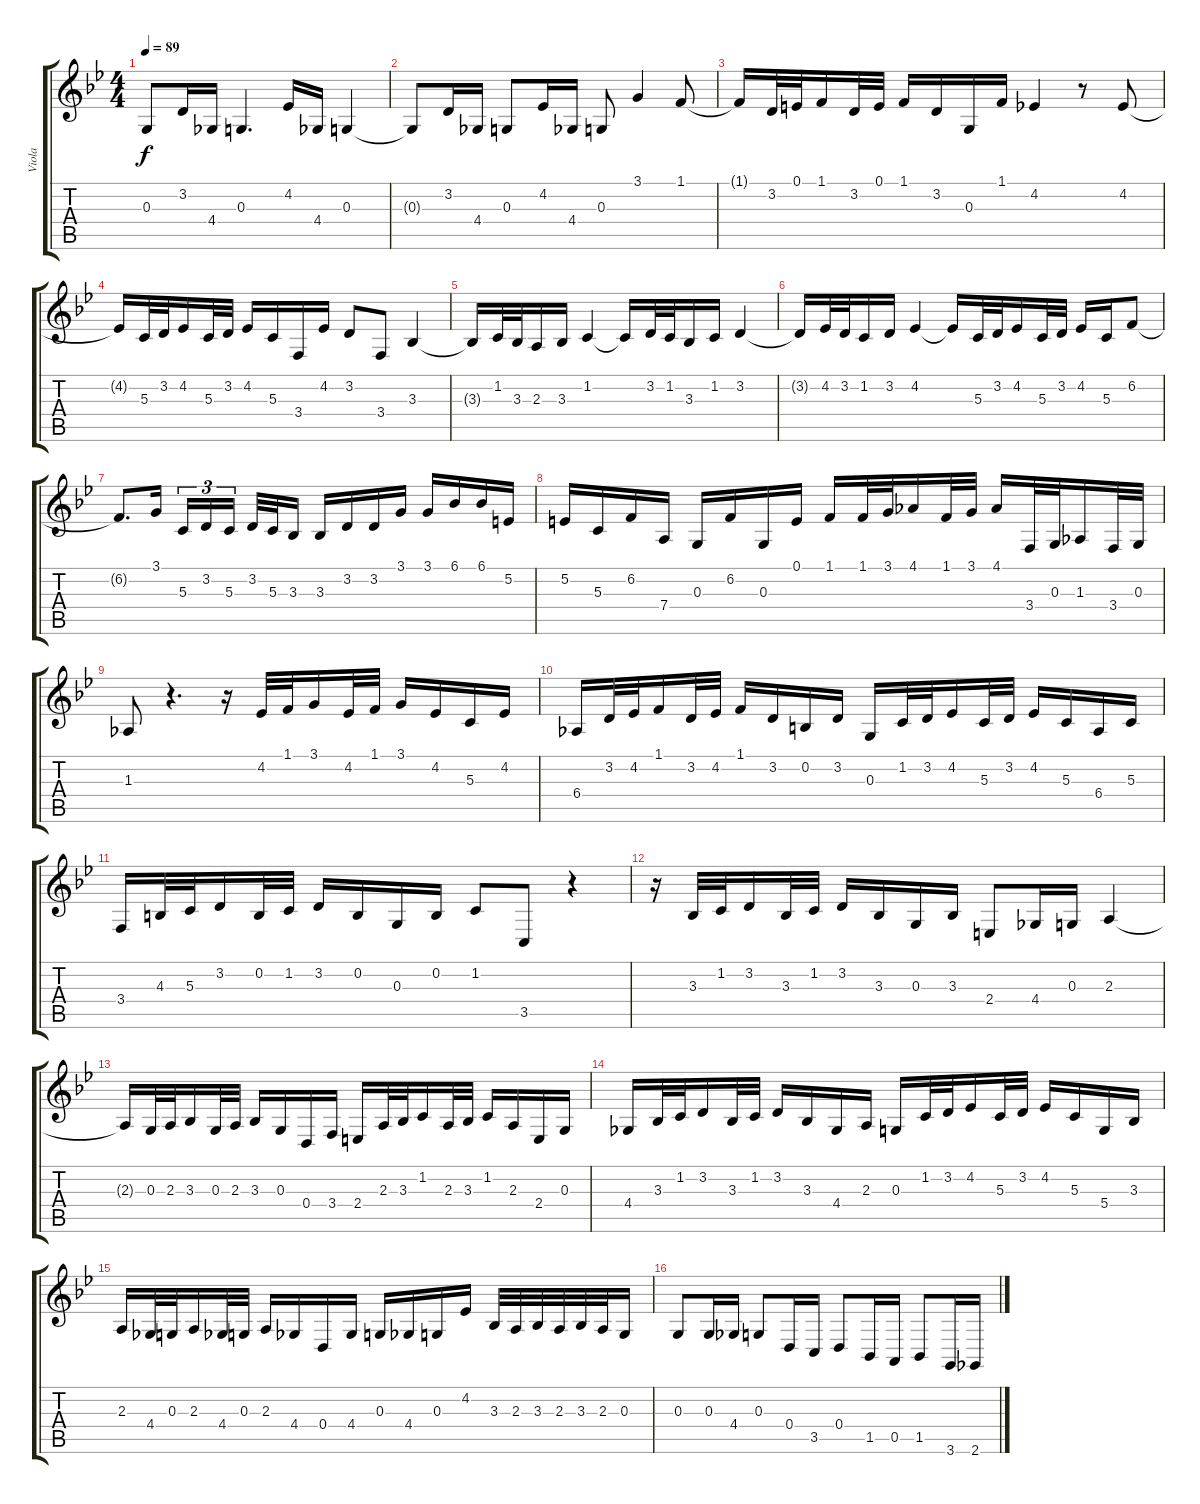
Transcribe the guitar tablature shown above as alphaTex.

\track ("Viola" "Viola") {instrument viola}
\staff {score tabs}
\tuning (E4 B3 G3 D3 A2 E2) {hide}
\ts (4 4)
\tempo 89
\clef g2
\ks gminor
0.3.8{dy f} 3.2.16 4.4.16 0.3.4{d} 4.2.16 4.4.16 0.3.4 |
0.3{t}.8 3.2.16 4.4.16 0.3.8 4.2.16 4.4.16 0.3.8 3.1.4 1.1.8 |
1.1{t}.16 3.2.32 0.1.32 1.1.16 3.2.32 0.1.32 1.1.16 3.2.16 0.3.16 1.1.16 4.2.4 r.8 4.2.8 |
4.2{t}.16 5.3.32 3.2.32 4.2.16 5.3.32 3.2.32 4.2.16 5.3.16 3.4.16 4.2.16 3.2.8 3.4.8 3.3.4 |
3.3{t}.16 1.2.32 3.3.32 2.3.16 3.3.16 1.2.4 1.2{t}.16 3.2.32 1.2.32 3.3.16 1.2.16 3.2.4 |
3.2{t}.16 4.2.32 3.2.32 1.2.16 3.2.16 4.2.4 4.2{t}.16 5.3.32 3.2.32 4.2.16 5.3.32 3.2.32 4.2.16 5.3.16 6.2.8 |
6.2{t}.8{d} 3.1.16 5.3.16{tu (3 2)} 3.2.16{tu (3 2)} 5.3.16{tu (3 2) beam splitsecondary} 3.2.32 5.3.32 3.3.16 3.3.16 3.2.16 3.2.16 3.1.16 3.1.16 6.1.16 6.1.16 5.2.16 |
5.2.16 5.3.16 6.2.16 7.4.16 0.3.16 6.2.16 0.3.16 0.1.16 1.1.16 1.1.32 3.1.32 4.1.16 1.1.32 3.1.32 4.1.16 3.4.32 0.3.32 1.3.16 3.4.32 0.3.32 |
1.3.8 r.4{d} r.16 4.2.32 1.1.32 3.1.16 4.2.32 1.1.32 3.1.16 4.2.16 5.3.16 4.2.16 |
6.4.16 3.2.32 4.2.32 1.1.16 3.2.32 4.2.32 1.1.16 3.2.16 0.2.16 3.2.16 0.3.16 1.2.32 3.2.32 4.2.16 5.3.32 3.2.32 4.2.16 5.3.16 6.4.16 5.3.16 |
3.4.16 4.3.32 5.3.32 3.2.16 0.2.32 1.2.32 3.2.16 0.2.16 0.3.16 0.2.16 1.2.8 3.5.8 r.4 |
r.16 3.3.32 1.2.32 3.2.16 3.3.32 1.2.32 3.2.16 3.3.16 0.3.16 3.3.16 2.4.8 4.4.16 0.3.16 2.3.4 |
2.3{t}.16 0.3.32 2.3.32 3.3.16 0.3.32 2.3.32 3.3.16 0.3.16 0.4.16 3.4.16 2.4.16 2.3.32 3.3.32 1.2.16 2.3.32 3.3.32 1.2.16 2.3.16 2.4.16 0.3.16 |
4.4.16 3.3.32 1.2.32 3.2.16 3.3.32 1.2.32 3.2.16 3.3.16 4.4.16 2.3.16 0.3.16 1.2.32 3.2.32 4.2.16 5.3.32 3.2.32 4.2.16 5.3.16 5.4.16 3.3.16 |
2.3.16 4.4.32 0.3.32 2.3.16 4.4.32 0.3.32 2.3.16 4.4.16 0.4.16 4.4.16 0.3.16 4.4.16 0.3.16 4.2.16 3.3.32 2.3.32 3.3.32 2.3.32 3.3.32 2.3.32 0.3.16 |
0.3.8 0.3.16 4.4.16 0.3.8 0.4.16 3.5.16 0.4.8 1.5.16 0.5.16 1.5.8 3.6.16 2.6.16
